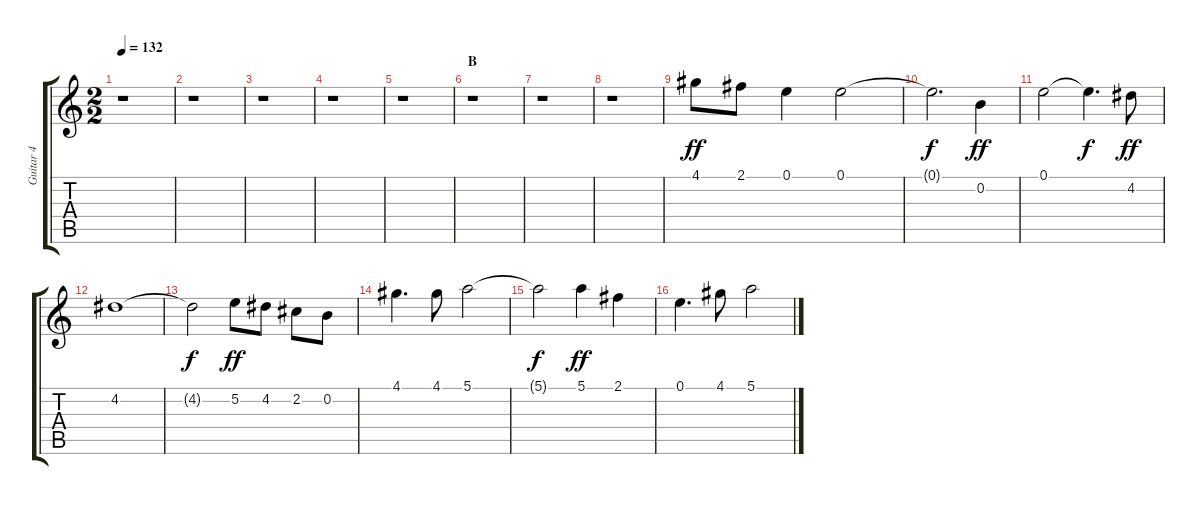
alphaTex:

\track ("Guitar 4" "Guitar 4") {instrument distortionguitar}
\staff {score tabs}
\tuning (E4 B3 G3 D3 A2 E2) {hide}
\ts (2 2)
\tempo 132
\clef g2
\ks c
r.1{dy f} |
r.1 |
r.1 |
r.1 |
r.1 |
\section ("" "B")
r.1 |
r.1 |
r.1 |
4.1.8{dy ff} 2.1.8 0.1.4 0.1.2 |
0.1{t}.2{d dy f} 0.2.4{dy ff} |
0.1.2 0.1{t}.4{d dy f} 4.2.8{dy ff} |
4.2.1 |
4.2{t}.2{dy f} 5.2.8{dy ff} 4.2.8 2.2.8 0.2.8 |
4.1.4{d} 4.1.8 5.1.2 |
5.1{t}.2{dy f} 5.1.4{dy ff} 2.1.4 |
0.1.4{d} 4.1.8 5.1.2
